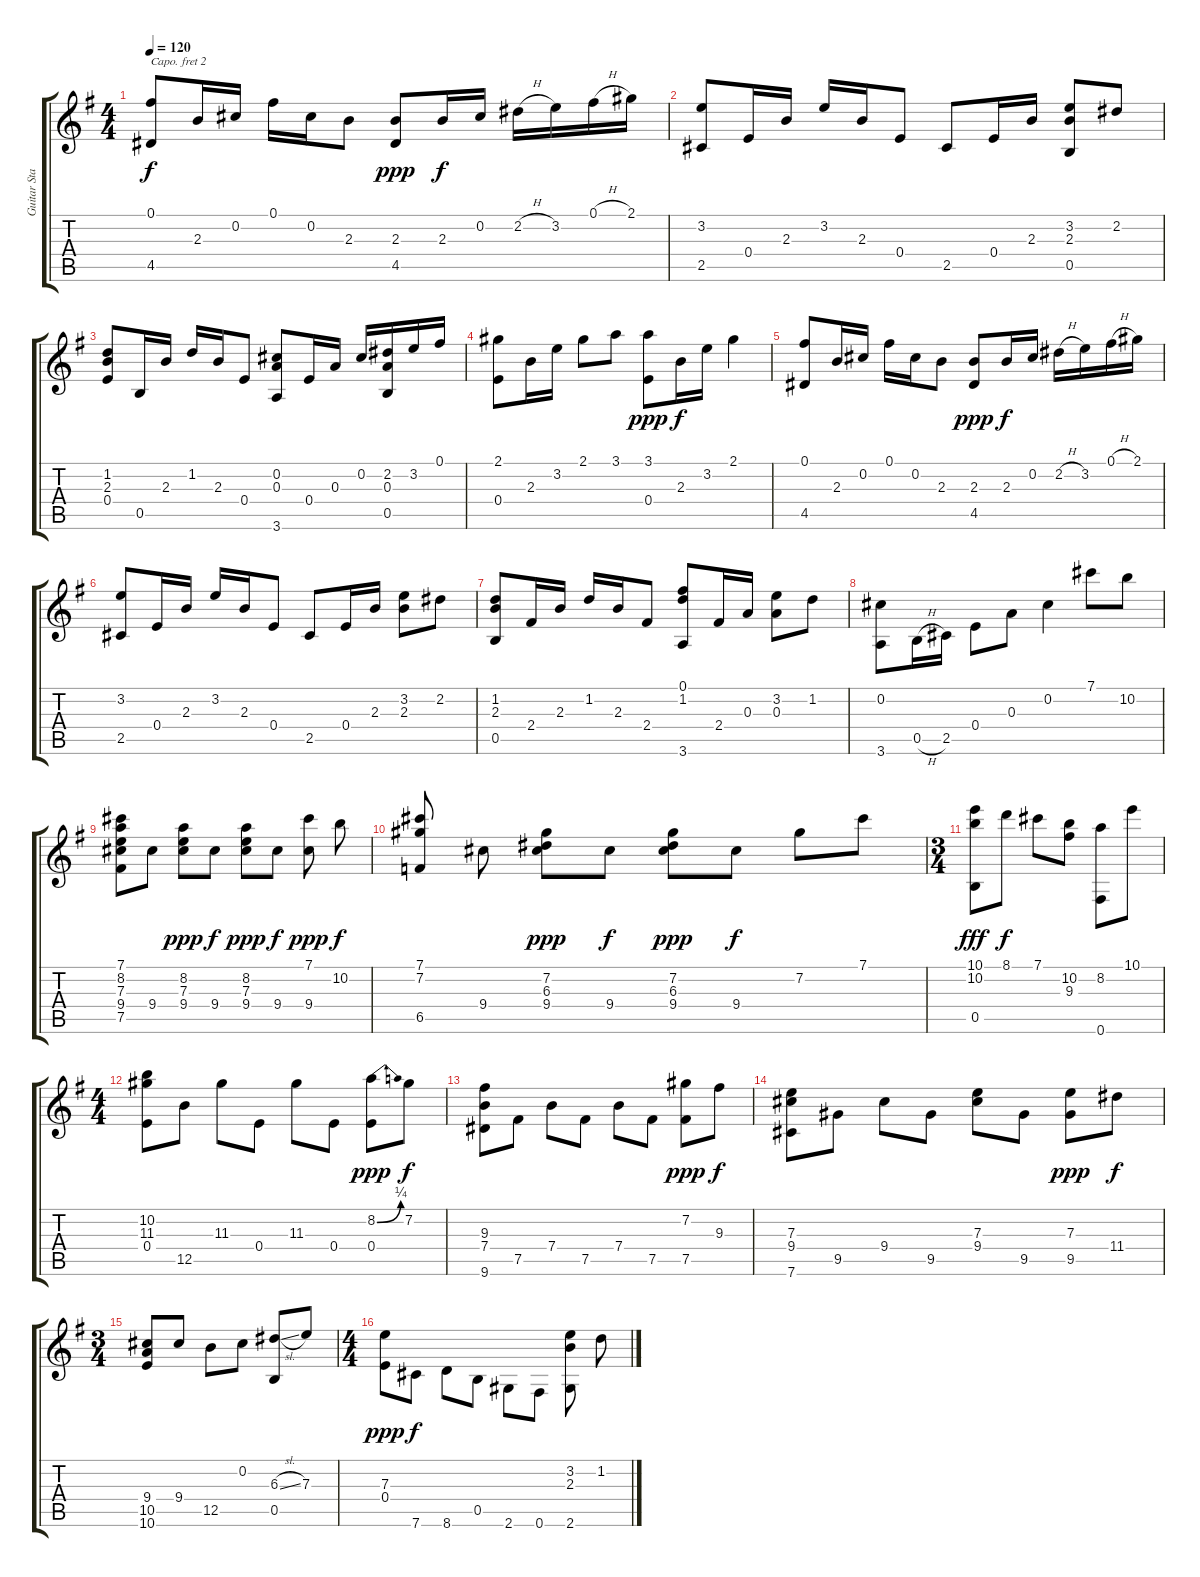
\track ("Guitar Standard" "Guitar Sta") {instrument acousticguitarsteel}
\staff {score tabs}
\capo 2
\tuning (E4 B3 G3 D3 A2 E2) {hide}
\ts (4 4)
\tempo 120
\clef g2
\ks g
(0.1 4.5).8{dy f} 2.3.16 0.2.16 0.1.16 0.2.16 2.3.8 (2.3 4.5).8{dy ppp} 2.3.16{dy f} 0.2.16 2.2{h}.16 3.2.16 0.1{h}.16 2.1.16 |
(3.2 2.5).8 0.4.16 2.3.16 3.2.16 2.3.16 0.4.8 2.5.8 0.4.16 2.3.16 (3.2 2.3 0.5).8 2.2.8 |
(1.2 2.3 0.4).8 0.5.16 2.3.16 1.2.16 2.3.16 0.4.8 (0.2 0.3 3.6).8 0.4.16 0.3.16 0.2.16 (2.2 0.3 0.5).16 3.2.16 0.1.16 |
(2.1 0.4).8 2.3.16 3.2.16 2.1.8 3.1.8 (3.1 0.4).8{dy ppp} 2.3.16{dy f} 3.2.16 2.1.4 |
(0.1 4.5).8 2.3.16 0.2.16 0.1.16 0.2.16 2.3.8 (2.3 4.5).8{dy ppp} 2.3.16{dy f} 0.2.16 2.2{h}.16 3.2.16 0.1{h}.16 2.1.16 |
(3.2 2.5).8 0.4.16 2.3.16 3.2.16 2.3.16 0.4.8 2.5.8 0.4.16 2.3.16 (3.2 2.3).8 2.2.8 |
(1.2 2.3 0.5).8 2.4.16 2.3.16 1.2.16 2.3.16 2.4.8 (0.1 1.2 3.6).8 2.4.16 0.3.16 (3.2 0.3).8 1.2.8 |
(0.2 3.6).8{beam Down} 0.5{h}.16{beam Down} 2.5.16{beam Down} 0.4.8{beam Down} 0.3.8{beam Down beam split} 0.2.4 7.1.8 10.2.8 |
(7.1 8.2 7.3 9.4 7.5).8{beam Down} 9.4.8{beam Down beam split} (8.2 7.3 9.4).8{dy ppp beam Down} 9.4.8{dy f beam Down beam split} (8.2 7.3 9.4).8{dy ppp beam Down} 9.4.8{dy f beam Down beam split} (7.1 9.4).8{dy ppp beam Down beam split} 10.2.8{dy f} |
(7.1 7.2 6.5).8{beam Up beam split} 9.4.8{beam Down beam split} (7.2 6.3 9.4).8{dy ppp beam Down} 9.4.8{dy f beam Down beam split} (7.2 6.3 9.4).8{dy ppp beam Down} 9.4.8{dy f beam Down beam split} 7.2.8 7.1.8 |
\ts (3 4)
(10.1 10.2 0.5).8{dy fff} 8.1.8{dy f} 7.1.8 (10.2 9.3).8 (8.2 0.6).8 10.1.8 |
\ts (4 4)
(10.2 11.3 0.4).8{beam Down} 12.5.8{beam Down} 11.3.8{beam Down} 0.4.8{beam Down} 11.3.8{beam Down} 0.4.8{beam Down beam split} (8.2{be (bend 1 0 60 1)} 0.4).8{dy ppp} 7.2.8{dy f} |
(9.3 7.4 9.6).8{beam Down} 7.5.8{beam Down} 7.4.8{beam Down} 7.5.8{beam Down} 7.4.8{beam Down} 7.5.8{beam Down beam split} (7.2 7.5).8{dy ppp} 9.3.8{dy f} |
(7.3 9.4 7.6).8{beam Down} 9.5.8{beam Down} 9.4.8{beam Down} 9.5.8{beam Down beam split} (7.3 9.4).8{beam Down} 9.5.8{beam Down beam split} (7.3 9.5).8{dy ppp} 11.4.8{dy f} |
\ts (3 4)
(9.4 10.5 10.6).8 9.4.8 12.5.8 0.2.8 (6.3{sl} 0.5).8 7.3.8 |
\ts (4 4)
(7.3 0.4).8{dy ppp beam Down} 7.6.8{dy f beam Down} 8.6.8{beam Down} 0.5.8{beam Down} 2.6.8{beam Down} 0.6.8{beam Down beam split} (3.2 2.3 2.6).8{beam Down beam split} 1.2.8
